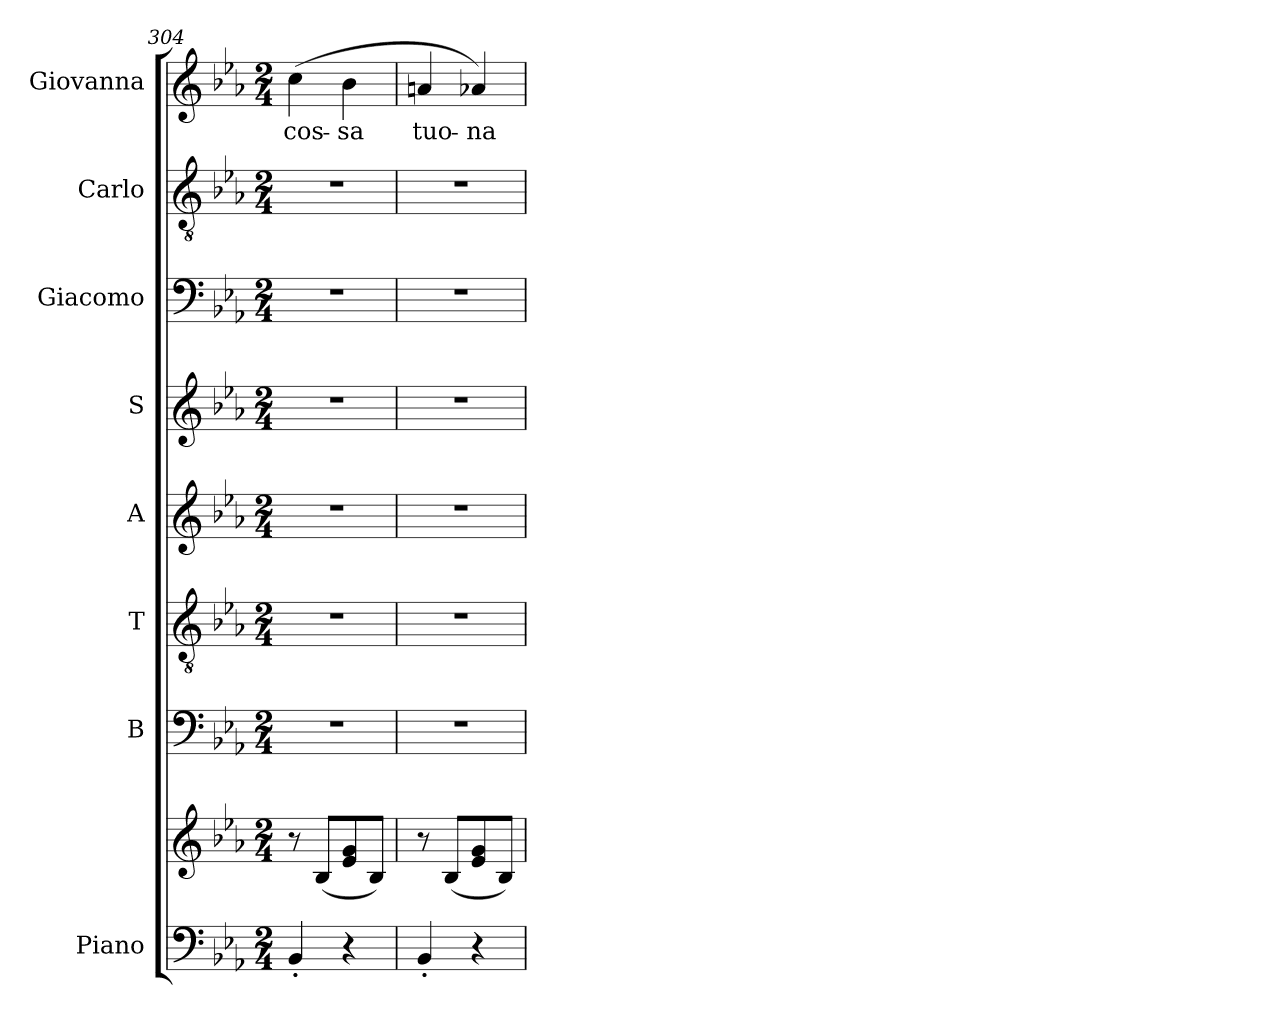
**kern	**kern	**kern	**kern	**kern	**kern	**kern	**kern	**kern	**text
*part8	*part8	*part7	*part6	*part5	*part4	*part3	*part2	*part1	*part1
*staff9	*staff8	*staff7	*staff6	*staff5	*staff4	*staff3	*staff2	*staff1	*staff1
*I"Piano	*	*I"B	*I"T	*I"A	*I"S	*I"Giacomo	*I"Carlo	*I"Giovanna	*
*I'Pno	*	*I'B	*I'T	*I'A	*I'S	*	*	*	*
*clefF4	*clefG2	*clefF4	*clefGv2	*clefG2	*clefG2	*clefF4	*clefGv2	*clefG2	*
*k[b-e-a-]	*k[b-e-a-]	*k[b-e-a-]	*k[b-e-a-]	*k[b-e-a-]	*k[b-e-a-]	*k[b-e-a-]	*k[b-e-a-]	*k[b-e-a-]	*
*M2/4	*M2/4	*M2/4	*M2/4	*M2/4	*M2/4	*M2/4	*M2/4	*M2/4	*
=304	=304	=304	=304	=304	=304	=304	=304	=304	=304
!	!	!	!	!	!	!	!	!	!LO:LY:b
4BB-'/	8r	2r	2r	2r	2r	2r	2r	(4cc\	-cos-
.	(8B-/L	.	.	.	.	.	.	.	.
!	!	!	!	!	!	!	!	!	!LO:LY:b
4r	8e-/ 8g/	.	.	.	.	.	.	4b-\	-sa
.	8B-/J)	.	.	.	.	.	.	.	.
=305	=305	=305	=305	=305	=305	=305	=305	=305	=305
!	!	!	!	!	!	!	!	!	!LO:LY:b
4BB-'/	8r	2r	2r	2r	2r	2r	2r	4an/	tuo-
.	(8B-/L	.	.	.	.	.	.	.	.
!	!	!	!	!	!	!	!	!	!LO:LY:b
4r	8e-/ 8g/	.	.	.	.	.	.	4a-X/)	-na
.	8B-/J)	.	.	.	.	.	.	.	.
=	=	=	=	=	=	=	=	=	=
*-	*-	*-	*-	*-	*-	*-	*-	*-	*-
